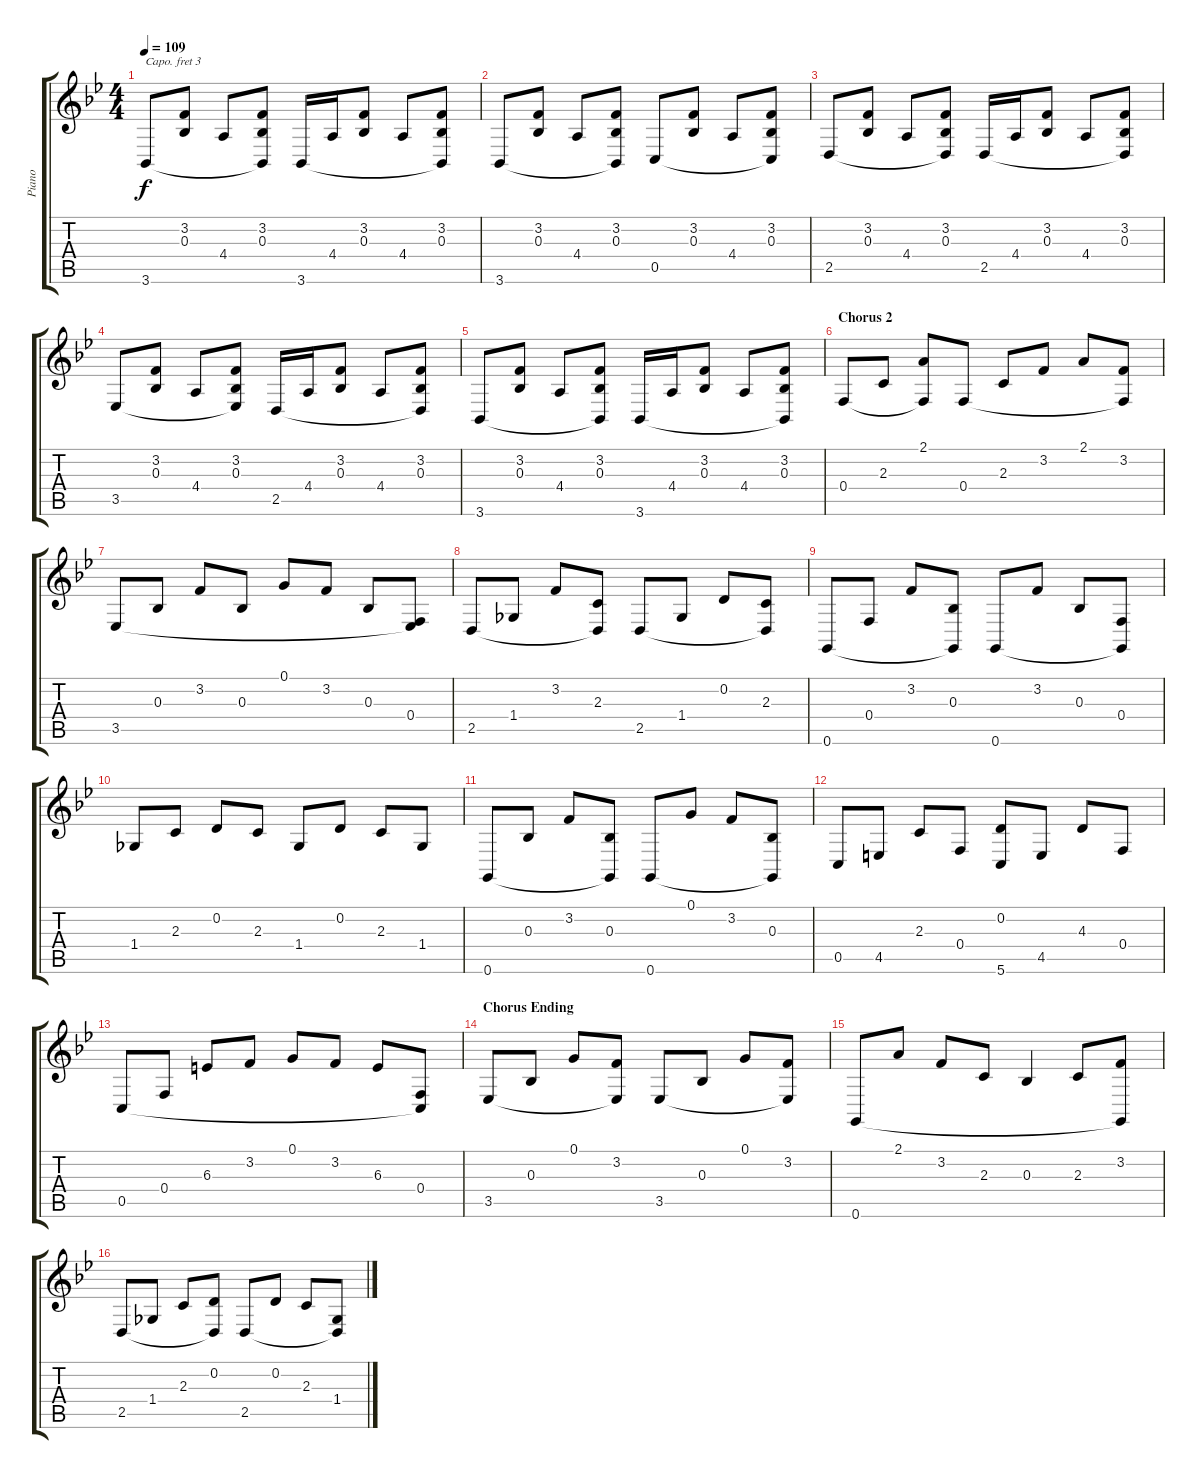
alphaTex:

\track ("Piano" "Piano") {instrument acousticgrandpiano}
\staff {score tabs}
\capo 3
\tuning (E4 B3 G3 D3 A2 E2) {hide}
\ts (4 4)
\tempo 109
\clef g2
\ks bb
3.6.8{dy f} (3.2 0.3).8 4.4.8 (3.2 0.3 3.6{t}).8 3.6.16 4.4.16 (3.2 0.3).8 4.4.8 (3.2 0.3 3.6{t}).8 |
3.6.8 (3.2 0.3).8 4.4.8 (3.2 0.3 3.6{t}).8 0.5.8 (3.2 0.3).8 4.4.8 (3.2 0.3 0.5{t}).8 |
2.5.8 (3.2 0.3).8 4.4.8 (3.2 0.3 2.5{t}).8 2.5.16 4.4.16 (3.2 0.3).8 4.4.8 (3.2 0.3 2.5{t}).8 |
3.5.8 (3.2 0.3).8 4.4.8 (3.2 0.3 3.5{t}).8 2.5.16 4.4.16 (3.2 0.3).8 4.4.8 (3.2 0.3 2.5{t}).8 |
3.6.8 (3.2 0.3).8 4.4.8 (3.2 0.3 3.6{t}).8 3.6.16 4.4.16 (3.2 0.3).8 4.4.8 (3.2 0.3 3.6{t}).8 |
\section ("" "Chorus 2")
0.4.8 2.3.8 (2.1 0.4{t}).8 0.4.8 2.3.8 3.2.8 2.1.8 (3.2 0.4{t}).8 |
3.5.8 0.3.8 3.2.8 0.3.8 0.1.8 3.2.8 0.3.8 (0.4 3.5{t}).8 |
2.5.8 1.4.8 3.2.8 (2.3 2.5{t}).8 2.5.8 1.4.8 0.2.8 (2.3 2.5{t}).8 |
0.6.8 0.4.8 3.2.8 (0.3 0.6{t}).8 0.6.8 3.2.8 0.3.8 (0.4 0.6{t}).8 |
1.4.8 2.3.8 0.2.8 2.3.8 1.4.8 0.2.8 2.3.8 1.4.8 |
0.6.8 0.3.8 3.2.8 (0.3 0.6{t}).8 0.6.8 0.1.8 3.2.8 (0.3 0.6{t}).8 |
0.5.8 4.5.8 2.3.8 0.4.8 (0.2 5.6).8 4.5.8 4.3.8 0.4.8 |
0.5.8 0.4.8 6.3.8 3.2.8 0.1.8 3.2.8 6.3.8 (0.4 0.5{t}).8 |
\section ("" "Chorus Ending")
3.5.8 0.3.8 0.1.8 (3.2 3.5{t}).8 3.5.8 0.3.8 0.1.8 (3.2 3.5{t}).8 |
0.6.8 2.1.8 3.2.8 2.3.8 0.3.4 2.3.8 (3.2 0.6{t}).8 |
2.5.8 1.4.8 2.3.8 (0.2 2.5{t}).8 2.5.8 0.2.8 2.3.8 (1.4 2.5{t}).8
